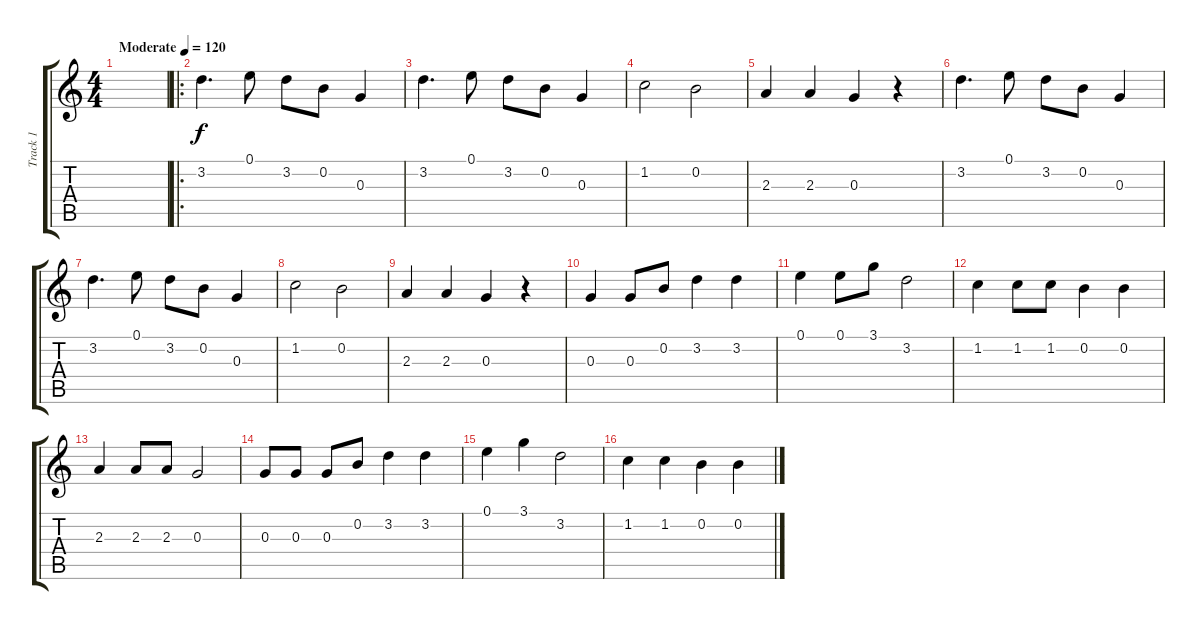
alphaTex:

\track ("Track 1" "Track 1") {instrument acousticguitarsteel}
\staff {score tabs}
\tuning (E4 B3 G3 D3 A2 E2) {hide}
\ts (4 4)
\tempo (120 "Moderate")
\clef g2
\ks c
|
\ro
3.2.4{d} 0.1.8 3.2.8 0.2.8 0.3.4 |
3.2.4{d} 0.1.8 3.2.8 0.2.8 0.3.4 |
1.2.2 0.2.2 |
2.3.4 2.3.4 0.3.4 r.4 |
3.2.4{d} 0.1.8 3.2.8 0.2.8 0.3.4 |
3.2.4{d} 0.1.8 3.2.8 0.2.8 0.3.4 |
1.2.2 0.2.2 |
2.3.4 2.3.4 0.3.4 r.4 |
0.3.4 0.3.8 0.2.8 3.2.4 3.2.4 |
0.1.4 0.1.8 3.1.8 3.2.2 |
1.2.4 1.2.8 1.2.8 0.2.4 0.2.4 |
2.3.4 2.3.8 2.3.8 0.3.2 |
0.3.8 0.3.8 0.3.8 0.2.8 3.2.4 3.2.4 |
0.1.4 3.1.4 3.2.2 |
1.2.4 1.2.4 0.2.4 0.2.4
